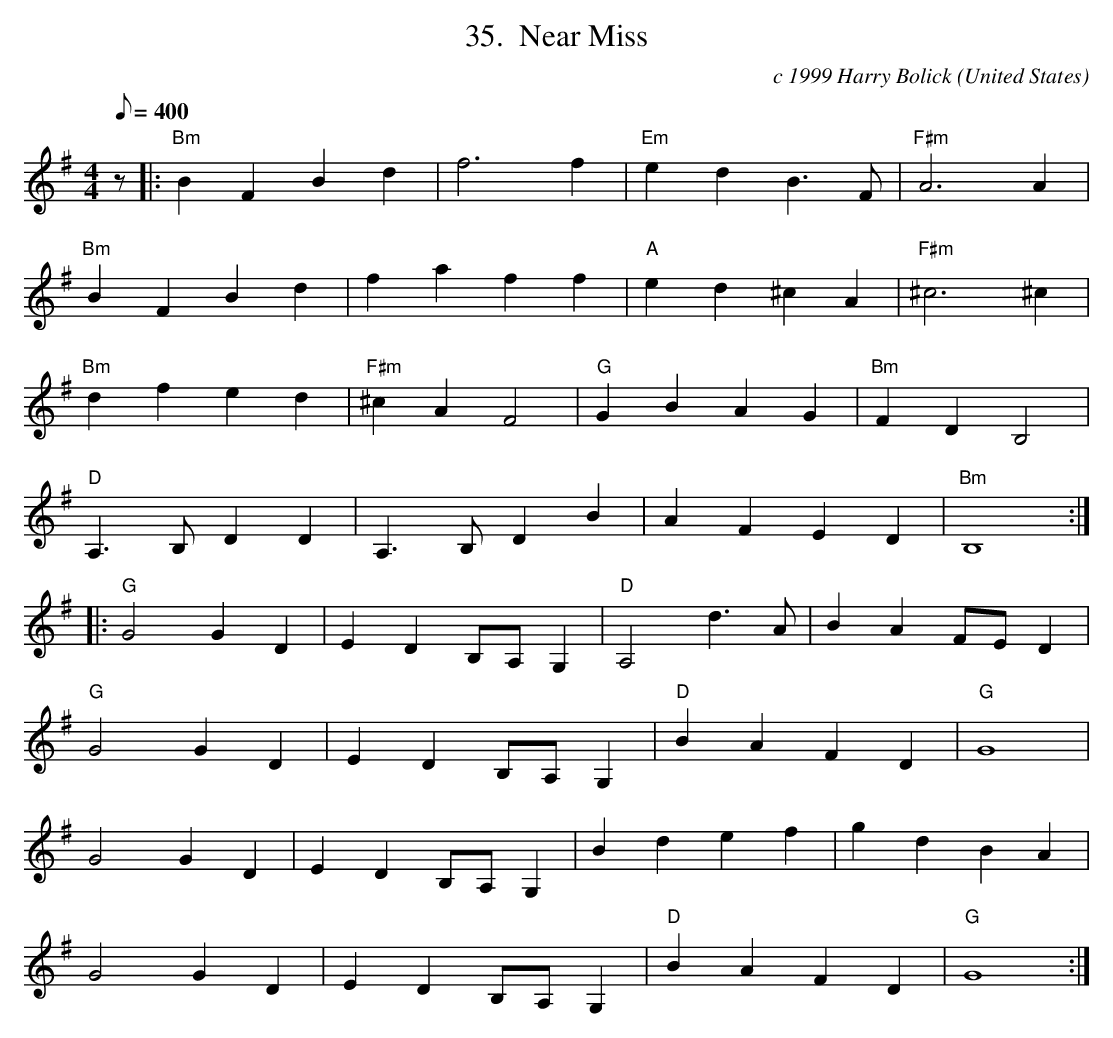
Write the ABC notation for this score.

X:1
T:35.  Near Miss
C:c 1999 Harry Bolick
O:United States
M:4/4
L:1/8
Q:400
K:G
z|:"Bm" B2 F2 B2 d2 | f6 f2 | "Em" e2d2 B2>F2 | "F#m" A6 A2 |
"Bm" B2F2 B2d2 | f2a2 f2f2 | "A" e2d2 ^c2A2  | "F#m" ^c6^c2 |
"Bm" d2f2 e2d2 | "F#m" ^c2A2 F4 | "G" G2B2 A2G2 | "Bm"F2D2 B,4 |
"D" A,2>B,2 D2D2 | A,2>B,2 D2 B2 | A2F2E2D2  | "Bm" B,8:|
|: "G" G4 G2   D2 |  E2 D2 B,A, G,2 | "D" A,4  d2>A2 | B2 A2 FE D2 |
"G" G4 G2   D2  |  E2 D2 B,A, G,2 | "D" B2A2 F2D2 | "G" G8 |
G4 G2   D2 |E2 D2 B,A,G,2 | B2d2e2f2  | g2d2B2A2 |
G4 G2 D2 | E2 D2 B,A, G,2 |"D" B2A2 F2D2 | "G" G8 :|
